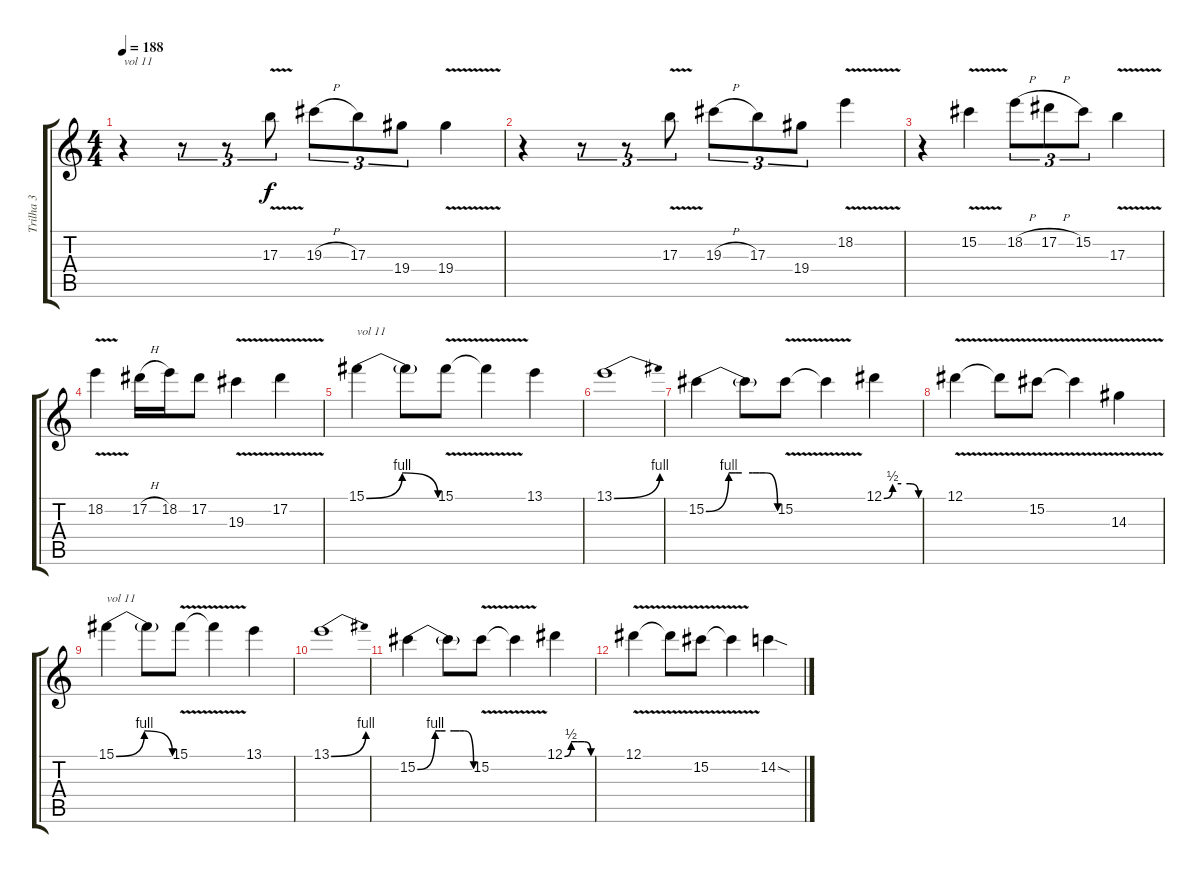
\track ("Trilha 3" "Trilha 3") {instrument overdrivenguitar}
\staff {score tabs}
\tuning (Eb4 Bb3 Gb3 Db3 Ab2 Eb2) {hide}
\ts (4 4)
\tempo 188
\clef g2
\ks c
r.4{txt "vol 11" dy f volume 11} r.8{tu (3 2)} r.8{tu (3 2)} 17.3{v}.8{tu (3 2)} 19.3{h}.8{tu (3 2)} 17.3.8{tu (3 2)} 19.4.8{tu (3 2)} 19.4{v}.4 |
r.4 r.8{tu (3 2)} r.8{tu (3 2)} 17.3{v}.8{tu (3 2)} 19.3{h}.8{tu (3 2)} 17.3.8{tu (3 2)} 19.4.8{tu (3 2)} 18.2{v}.4 |
r.4 15.2{v}.4 18.2{h}.8{tu (3 2)} 17.2{h}.8{tu (3 2)} 15.2.8{tu (3 2)} 17.3{v}.4 |
18.2{v}.4 17.2{h}.16 18.2.16 17.2.8 19.3{v}.4 17.2{v}.4 |
15.1{be (bendrelease 0 0 30 4 45 4 60 0)}.4{txt "vol 11" volume 11} 15.1{t}.8 15.1{v}.8 15.1{t}.4 13.1.4 |
13.1{be (bend 0 0 60 4)}.1 |
15.2{be (custom 0 0 19 4 25 4 30 4 39 4 45 4 50 4 60 0)}.4 15.2{t}.8 15.2{v}.8 15.2{t}.4 12.1{be (custom 0 0 15 2 30 2 45 2 60 0)}.4 |
12.1{v}.4 12.1{t}.8 15.2{v}.8 15.2{t}.4 14.3{v}.4 |
15.1{be (bendrelease 0 0 30 4 45 4 60 0)}.4{txt "vol 11" volume 11} 15.1{t}.8 15.1{v}.8 15.1{t}.4 13.1.4 |
13.1{be (bend 0 0 60 4)}.1 |
15.2{be (custom 0 0 19 4 25 4 30 4 39 4 45 4 50 4 60 0)}.4 15.2{t}.8 15.2{v}.8 15.2{t}.4 12.1{be (custom 0 0 15 2 30 2 45 2 60 0)}.4 |
12.1{v}.4 12.1{t}.8 15.2{v}.8 15.2{t}.4 14.2{sod}.4
